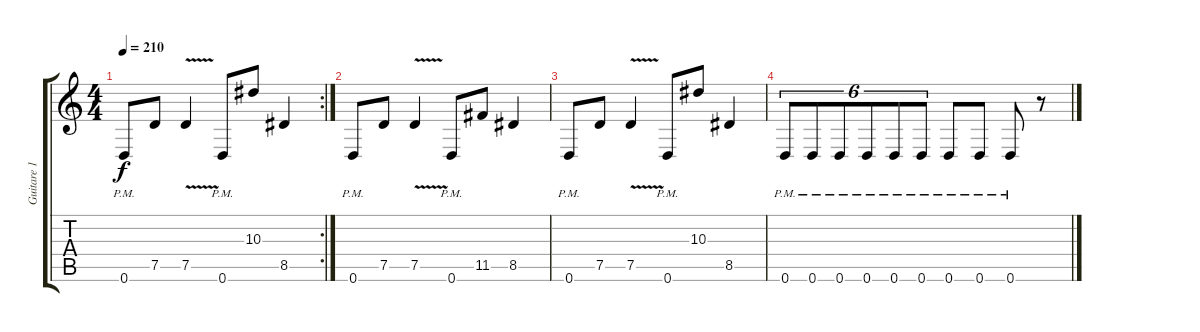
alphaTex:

\track ("Guitare 1" "Guitare 1") {instrument distortionguitar}
\staff {score tabs}
\tuning (D4 A3 F3 C3 G2 D2) {hide}
\rc 2
\ts (4 4)
\tempo 210
\clef g2
\ks c
0.6{pm}.8{dy f} 7.5.8 7.5{v}.4 0.6{pm}.8 10.3.8 8.5.4 |
0.6{pm}.8 7.5.8 7.5{v}.4 0.6{pm}.8 11.5.8 8.5.4 |
0.6{pm}.8 7.5.8 7.5{v}.4 0.6{pm}.8 10.3.8 8.5.4 |
0.6{pm}.8{tu (6 4)} 0.6{pm}.8{tu (6 4)} 0.6{pm}.8{tu (6 4)} 0.6{pm}.8{tu (6 4)} 0.6{pm}.8{tu (6 4)} 0.6{pm}.8{tu (6 4)} 0.6{pm}.8 0.6{pm}.8 0.6{pm}.8 r.8
